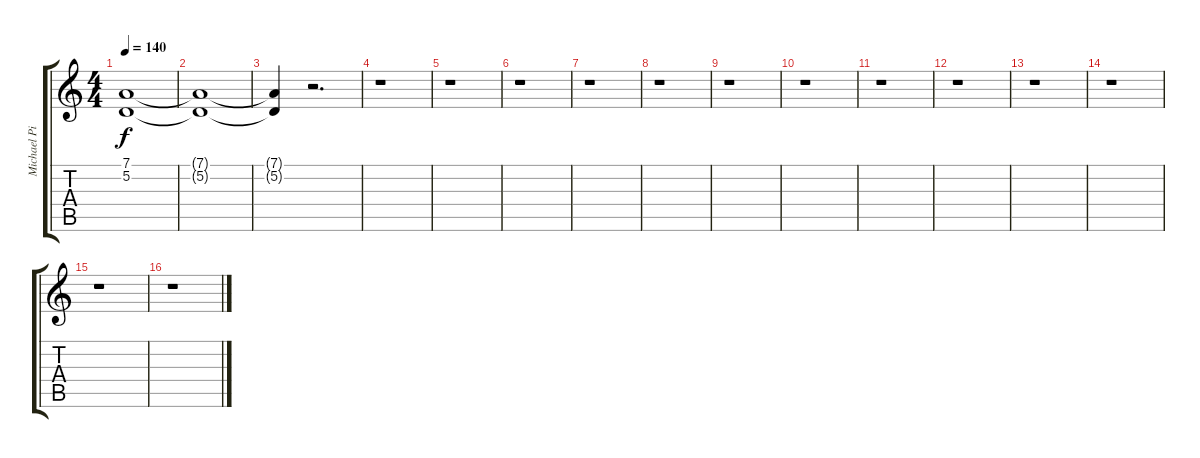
\track ("Michael Pinella" "Michael Pi") {instrument electricpiano2}
\staff {score tabs}
\tuning (D4 A3 F3 C3 G2 D2) {hide}
\ts (4 4)
\tempo 140
\clef g2
\ks c
(7.1{t} 5.2{t}).1{dy f} |
(7.1{t} 5.2{t}).1 |
(7.1{t} 5.2{t}).4 r.2{d} |
r.1 |
r.1 |
r.1 |
r.1 |
r.1 |
r.1 |
r.1 |
r.1 |
r.1 |
r.1 |
r.1 |
r.1 |
r.1
